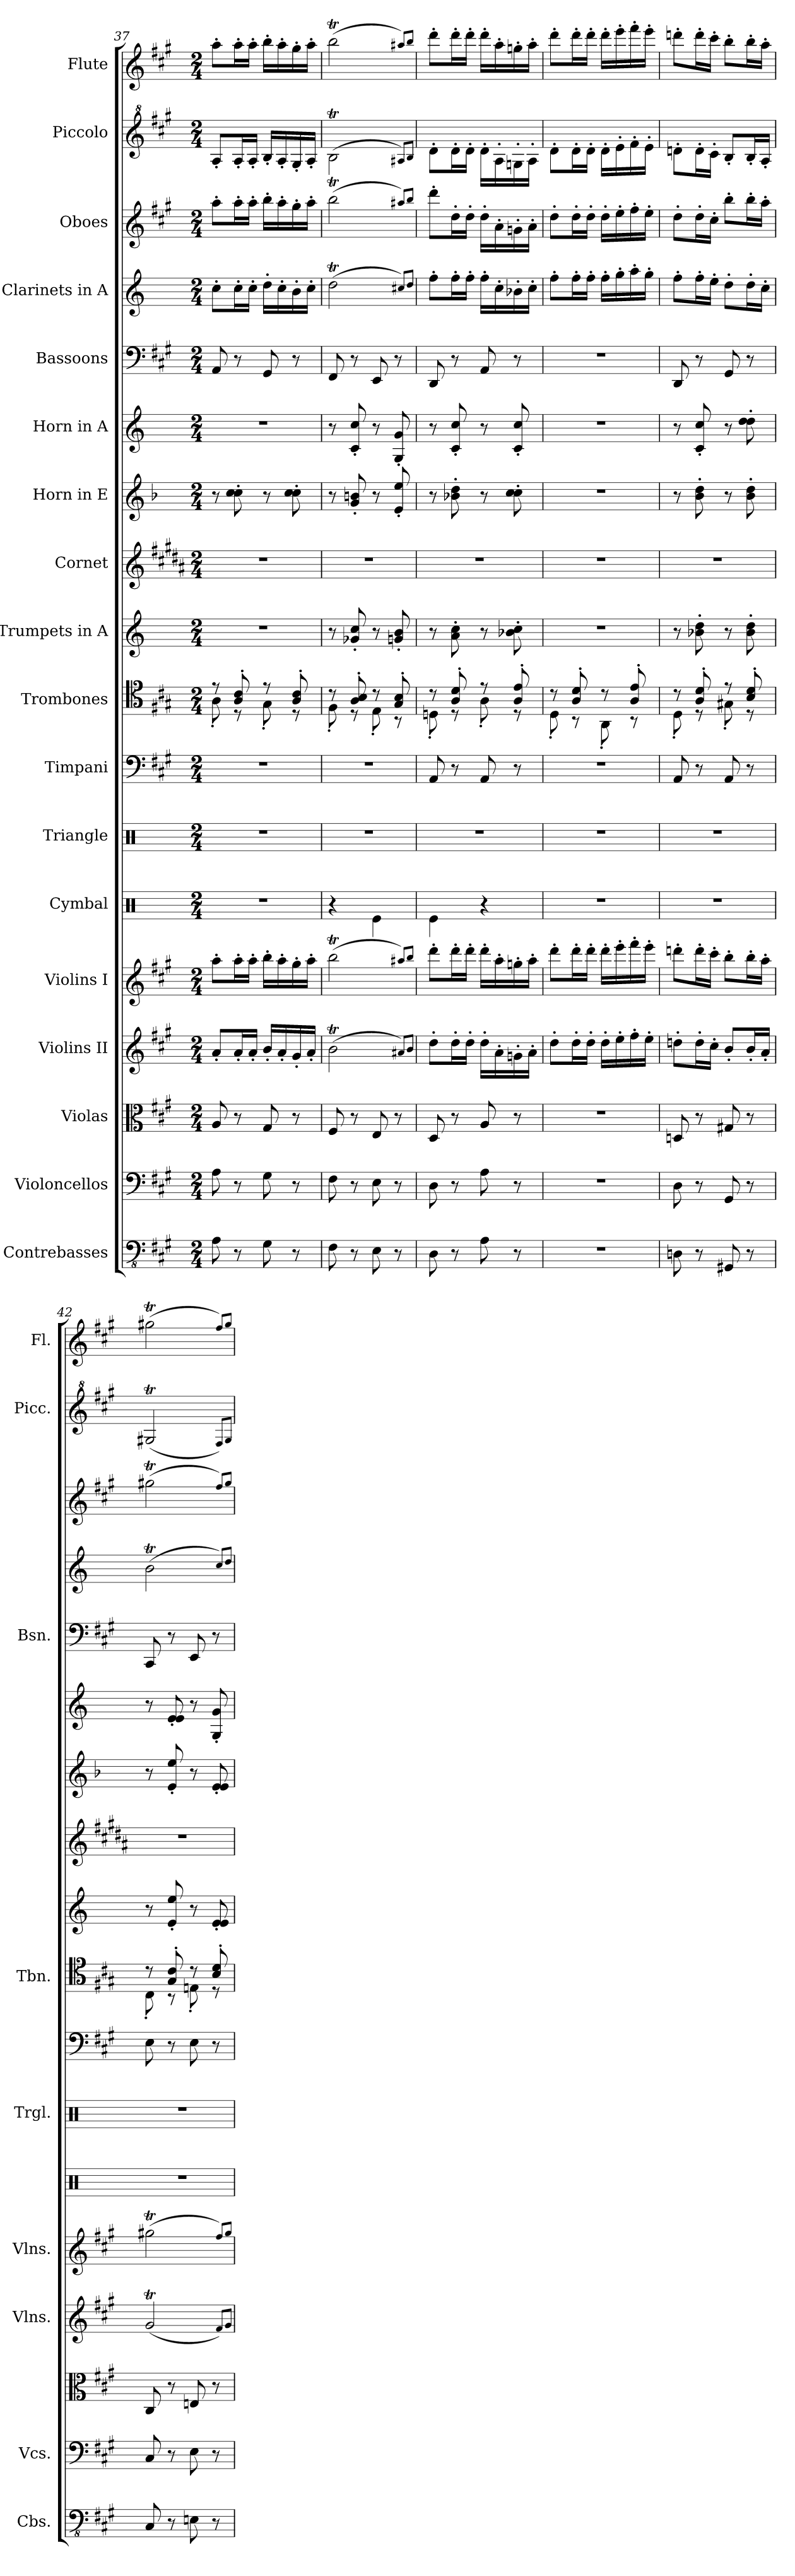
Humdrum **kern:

**kern	**kern	**kern	**kern	**kern	**kern	**kern	**kern	**kern	**kern	**kern	**kern	**kern	**kern	**kern	**kern	**kern	**kern
*part18	*part17	*part16	*part15	*part14	*part13	*part12	*part11	*part10	*part9	*part8	*part7	*part6	*part5	*part4	*part3	*part2	*part1
*staff18	*staff17	*staff16	*staff15	*staff14	*staff13	*staff12	*staff11	*staff10	*staff9	*staff8	*staff7	*staff6	*staff5	*staff4	*staff3	*staff2	*staff1
*I"Contrebasses	*I"Violoncellos	*I"Violas	*I"Violins II	*I"Violins I	*I"Cymbal	*I"Triangle	*I"Timpani	*I"Trombones	*I"Trumpets in A	*I"Cornet	*I"Horn in E	*I"Horn in A	*I"Bassoons	*I"Clarinets in A	*I"Oboes	*I"Piccolo	*I"Flute
*I'Cbs.	*I'Vcs.	*	*I'Vlns.	*I'Vlns.	*	*I'Trgl.	*	*I'Tbn.	*	*	*	*	*I'Bsn.	*	*	*I'Picc.	*I'Fl.
*clefFv4	*clefF4	*clefC3	*clefG2	*clefG2	*clefX	*clefX	*clefF4	*clefC4	*clefG2	*clefG2	*clefG2	*clefG2	*clefF4	*clefG2	*clefG2	*clefG^2	*clefG2
*	*	*	*	*	*	*	*	*	*ITrd2c3	*ITrd1c2	*ITrd5c8	*ITrd2c3	*	*ITrd2c3	*	*ITrd-7c-12	*
*k[f#c#g#]	*k[f#c#g#]	*k[f#c#g#]	*k[f#c#g#]	*k[f#c#g#]	*k[]	*k[]	*k[f#c#g#]	*k[f#c#g#]	*k[f#c#g#]	*k[f#c#g#]	*k[f#c#g#]	*k[f#c#g#]	*k[f#c#g#]	*k[f#c#g#]	*k[f#c#g#]	*k[f#c#g#]	*k[f#c#g#]
*M2/4	*M2/4	*M2/4	*M2/4	*M2/4	*M2/4	*M2/4	*M2/4	*M2/4	*M2/4	*M2/4	*M2/4	*M2/4	*M2/4	*M2/4	*M2/4	*M2/4	*M2/4
=37	=37	=37	=37	=37	=37	=37	=37	=37	=37	=37	=37	=37	=37	=37	=37	=37	=37
*	*	*	*	*	*	*	*	*^	*	*	*	*	*	*	*	*	*
8AA\	8A\	8A/	8a'/L	8aa'\L	2r	2r	2r	8r	8A'\	2r	2r	8r	2r	8AA/	8a'\L	8aa'\L	8aa'/L	8aa'\L
8r	8r	8r	16a'/L	16aa'\L	.	.	.	8A/' 8c#/'	8r	.	.	8e\' 8e\'	.	8r	16a'\L	16aa'\L	16aa'/L	16aa'\L
.	.	.	16a'/JJ	16aa'\JJ	.	.	.	.	.	.	.	.	.	.	16a'\JJ	16aa'\JJ	16aa'/JJ	16aa'\JJ
8GG#\	8G#\	8G#/	16b'/LL	16bb'\LL	.	.	.	8r	8G#'\	.	.	8r	.	8GG#/	16b'\LL	16bb'\LL	16bb'/LL	16bb'\LL
.	.	.	16a'/	16aa'\	.	.	.	.	.	.	.	.	.	.	16a'\	16aa'\	16aa'/	16aa'\
8r	8r	8r	16g#'/	16gg#'\	.	.	.	8A/' 8c#/'	8r	.	.	8e\' 8e\'	.	8r	16g#'\	16gg#'\	16gg#'/	16gg#'\
.	.	.	16a'/JJ	16aa'\JJ	.	.	.	.	.	.	.	.	.	.	16a'\JJ	16aa'\JJ	16aa'/JJ	16aa'\JJ
=38	=38	=38	=38	=38	=38	=38	=38	=38	=38	=38	=38	=38	=38	=38	=38	=38	=38	=38
8FF#\	8F#\	8F#/	(>2bT\	(>2bbT\	4r	2r	2r	8r	8F#'\	8r	2r	8r	8r	8FF#/	(>2bT\	(>2bbT\	(>2bbT\	(>2bbT\
8r	8r	8r	.	.	.	.	.	8A/' 8B/'	8r	8e-X/' 8a/'	.	8B/' 8d#X/'	8A/' 8a/'	8r	.	.	.	.
8EE\	8E\	8E/	.	.	4Re\	.	.	8r	8E'\	8r	.	8r	8r	8EE/	.	.	.	.
8r	8r	8r	.	.	.	.	.	8G#/' 8B/'	8r	8en/' 8g#/'	.	8G#/' 8g#/'	8E/' 8e/'	8r	.	.	.	.
.	.	.	8qa#X/L)	8qaa#X/L)	.	.	.	.	.	.	.	.	.	.	8qa#X/L)	8qaa#X/L)	8qaa#X/L)	8qaa#X/L)
.	.	.	8qb/J	8qbb/J	.	.	.	.	.	.	.	.	.	.	8qb/J	8qbb/J	8qbb/J	8qbb/J
=39	=39	=39	=39	=39	=39	=39	=39	=39	=39	=39	=39	=39	=39	=39	=39	=39	=39	=39
8DD\	8D\	8D/	8dd'\L	8ddd'\L	4Re\	2r	8AA/	8r	8Dn'\	8r	2r	8r	8r	8DD/	8dd'\L	8ddd'\L	8ddd'\L	8ddd'\L
8r	8r	8r	16dd'\L	16ddd'\L	.	.	8r	8A/' 8d/'	8r	8f#\' 8a\'	.	8dn\' 8f#\'	8A/' 8a/'	8r	16dd'\L	16dd'\L	16ddd'\L	16ddd'\L
.	.	.	16dd'\JJ	16ddd'\JJ	.	.	.	.	.	.	.	.	.	.	16dd'\JJ	16dd'\JJ	16ddd'\JJ	16ddd'\JJ
8AA\	8A\	8A/	16dd'\LL	16ddd'\LL	4r	.	8AA/	8r	8A'\	8r	.	8r	8r	8AA/	16dd'\LL	16dd'\LL	16ddd'\LL	16ddd'\LL
.	.	.	16a'\	16aa'\	.	.	.	.	.	.	.	.	.	.	16a'\	16a'\	16aa'\	16aa'\
8r	8r	8r	16gn'\	16ggn'\	.	.	8r	8A/' 8e/'	8r	8gn\' 8a\'	.	8e\' 8e\'	8A/' 8a/'	8r	16gn'\	16gn'\	16ggn'\	16ggn'\
.	.	.	16a'\JJ	16aa'\JJ	.	.	.	.	.	.	.	.	.	.	16a'\JJ	16a'\JJ	16aa'\JJ	16aa'\JJ
!!LO:PB:g=z
=40	=40	=40	=40	=40	=40	=40	=40	=40	=40	=40	=40	=40	=40	=40	=40	=40	=40	=40
2r	2r	2r	8dd'\L	8ddd'\L	2r	2r	2r	8r	8D'\	2r	2r	2r	2r	2r	8dd'\L	8dd'\L	8ddd'\L	8ddd'\L
.	.	.	16dd'\L	16ddd'\L	.	.	.	8A/' 8d/'	8r	.	.	.	.	.	16dd'\L	16dd'\L	16ddd'\L	16ddd'\L
.	.	.	16dd'\JJ	16ddd'\JJ	.	.	.	.	.	.	.	.	.	.	16dd'\JJ	16dd'\JJ	16ddd'\JJ	16ddd'\JJ
.	.	.	16dd'\LL	16ddd'\LL	.	.	.	8r	8AA'\	.	.	.	.	.	16dd'\LL	16dd'\LL	16ddd'\LL	16ddd'\LL
.	.	.	16ee'\	16eee'\	.	.	.	.	.	.	.	.	.	.	16ee'\	16ee'\	16eee'\	16eee'\
.	.	.	16ff#'\	16fff#'\	.	.	.	8A/' 8e/'	8r	.	.	.	.	.	16ff#'\	16ff#'\	16fff#'\	16fff#'\
.	.	.	16ee'\JJ	16eee'\JJ	.	.	.	.	.	.	.	.	.	.	16ee'\JJ	16ee'\JJ	16eee'\JJ	16eee'\JJ
=41	=41	=41	=41	=41	=41	=41	=41	=41	=41	=41	=41	=41	=41	=41	=41	=41	=41	=41
8DDn\	8D\	8Dn/	8ddn'\L	8dddn'\L	2r	2r	8AA/	8r	8D'\	8r	2r	8r	8r	8DD/	8dd'\L	8dd'\L	8dddn'\L	8dddn'\L
8r	8r	8r	16dd'\L	16ddd'\L	.	.	8r	8A/' 8d/'	8r	8gn\' 8b\'	.	8d\' 8f#\'	8A/' 8a/'	8r	16dd'\L	16dd'\L	16ddd'\L	16ddd'\L
.	.	.	16cc#'\JJ	16ccc#'\JJ	.	.	.	.	.	.	.	.	.	.	16cc#'\JJ	16cc#'\JJ	16ccc#'\JJ	16ccc#'\JJ
8GGG#X/	8GG#/	8G#X/	8b'/L	8bb'\L	.	.	8AA/	8r	8G#X'\	8r	.	8r	8r	8GG#/	8b'\L	8bb'\L	8bb'/L	8bb'\L
8r	8r	8r	16b'/L	16bb'\L	.	.	8r	8B/' 8d/'	8r	8g\' 8b\'	.	8d\' 8f#\'	8b\' 8b\'	8r	16b'\L	16bb'\L	16bb'/L	16bb'\L
.	.	.	16a'/JJ	16aa'\JJ	.	.	.	.	.	.	.	.	.	.	16a'\JJ	16aa'\JJ	16aa'/JJ	16aa'\JJ
=42	=42	=42	=42	=42	=42	=42	=42	=42	=42	=42	=42	=42	=42	=42	=42	=42	=42	=42
8CC#/	8C#/	8C#/	(<2g#t/	(>2gg#Xt\	2r	2r	8E\	8r	8C#'\	8r	2r	8r	8r	8CC#/	(>2g#t\	(>2gg#Xt\	(<2gg#Xt/	(>2gg#Xt\
8r	8r	8r	.	.	.	.	8r	8G#/' 8c#/'	8r	8c#/' 8cc#/'	.	8G#/' 8g#/'	8c#/' 8c#/'	8r	.	.	.	.
8EEn\	8E\	8En/	.	.	.	.	8E\	8r	8En'\	8r	.	8r	8r	8EE/	.	.	.	.
8r	8r	8r	.	.	.	.	8r	8B/' 8d/'	8r	8c#/' 8c#/'	.	8G#/' 8G#/'	8E/' 8e/'	8r	.	.	.	.
*	*	*	*	*	*	*	*	*v	*v	*	*	*	*	*	*	*	*	*
.	.	.	8qf#/L)	8qff#/L)	.	.	.	.	.	.	.	.	.	8qa/L)	8qff#/L)	8qff#/L)	8qff#/L)
.	.	.	8qg#/J	8qgg#/J	.	.	.	.	.	.	.	.	.	8qb/J	8qgg#/J	8qgg#/J	8qgg#/J
=	=	=	=	=	=	=	=	=	=	=	=	=	=	=	=	=	=
*-	*-	*-	*-	*-	*-	*-	*-	*-	*-	*-	*-	*-	*-	*-	*-	*-	*-
